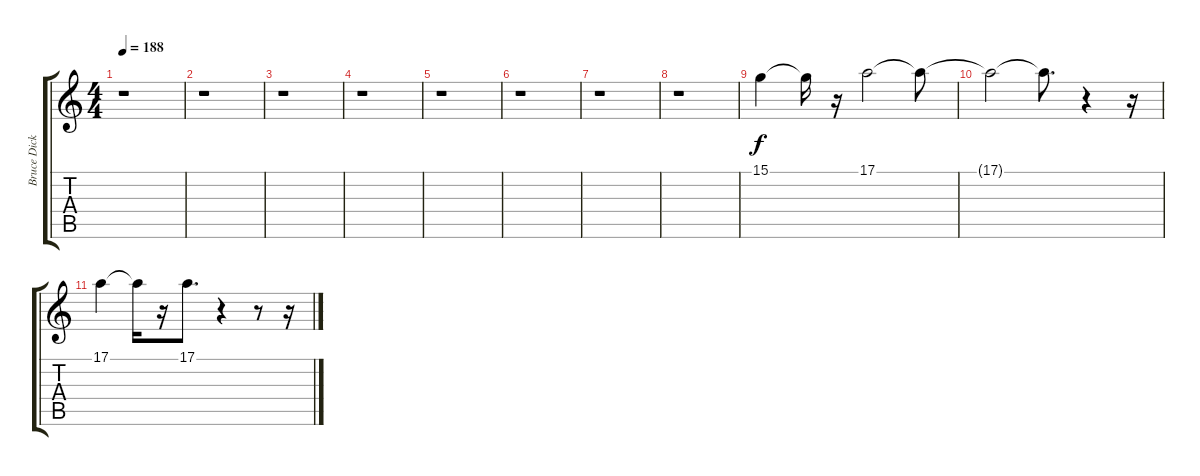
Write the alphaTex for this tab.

\track ("Bruce Dickinson" "Bruce Dick") {instrument synthvoice}
\staff {score tabs}
\tuning (E4 B3 G3 D3 A2 E2) {hide}
\ts (4 4)
\tempo 188
\clef g2
\ks c
r.1{dy f} |
r.1 |
r.1 |
r.1 |
r.1 |
r.1 |
r.1 |
r.1 |
15.1.4 15.1{t}.16 r.16 17.1.2 17.1{t}.8 |
17.1{t}.2 17.1{t}.8{d} r.4 r.16 |
17.1.4 17.1{t}.16 r.16 17.1.8{d} r.4 r.8 r.16
